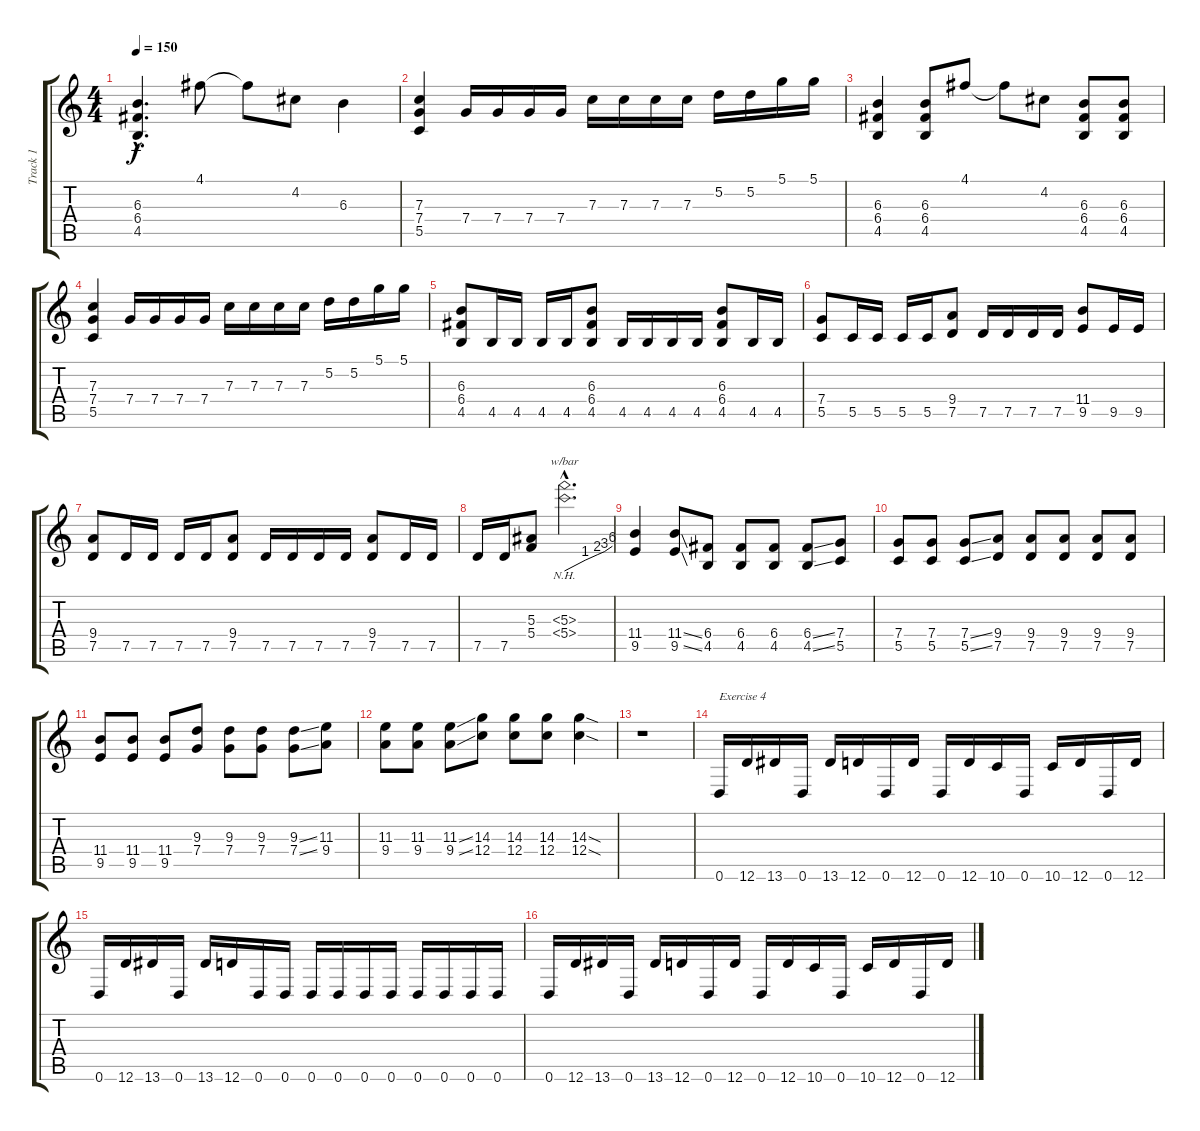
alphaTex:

\track ("Track 1" "Track 1") {instrument distortionguitar}
\staff {score tabs}
\tuning (D4 A3 F3 C3 G2 D2) {hide}
\ts (4 4)
\tempo 150
\clef g2
\ks c
(6.3{hac} 6.4{hac} 4.5{hac}).4{d dy f} 4.1.8 4.1{t}.8 4.2.8 6.3.4 |
(7.3 7.4 5.5).4 7.4.16 7.4.16 7.4.16 7.4.16 7.3.16 7.3.16 7.3.16 7.3.16 5.2.16 5.2.16 5.1.16 5.1.16 |
(6.3 6.4 4.5).4 (6.3 6.4 4.5).8 4.1.8 4.1{t}.8 4.2.8 (6.3 6.4 4.5).8 (6.3 6.4 4.5).8 |
(7.3 7.4 5.5).4 7.4.16 7.4.16 7.4.16 7.4.16 7.3.16 7.3.16 7.3.16 7.3.16 5.2.16 5.2.16 5.1.16 5.1.16 |
(6.3 6.4 4.5).8 4.5.16 4.5.16 4.5.16 4.5.16 (6.3 6.4 4.5).8 4.5.16 4.5.16 4.5.16 4.5.16 (6.3 6.4 4.5).8 4.5.16 4.5.16 |
(7.4 5.5).8 5.5.16 5.5.16 5.5.16 5.5.16 (9.4 7.5).8 7.5.16 7.5.16 7.5.16 7.5.16 (11.4 9.5).8 9.5.16 9.5.16 |
(9.4 7.5).8 7.5.16 7.5.16 7.5.16 7.5.16 (9.4 7.5).8 7.5.16 7.5.16 7.5.16 7.5.16 (9.4 7.5).8 7.5.16 7.5.16 |
7.5.16 7.5.16 (5.3 5.4).8 (5.3{nh hac} 5.4{nh hac}).2{d tbe (custom default 0 0 26 4 41 8 50 12 60 24)} |
(11.4 9.5).4 (11.4{ss} 9.5{ss}).8 (6.4 4.5).8 (6.4 4.5).8 (6.4 4.5).8 (6.4{ss} 4.5{ss}).8 (7.4 5.5).8 |
(7.4 5.5).8 (7.4 5.5).8 (7.4{ss} 5.5{ss}).8 (9.4 7.5).8 (9.4 7.5).8 (9.4 7.5).8 (9.4 7.5).8 (9.4 7.5).8 |
(11.4 9.5).8 (11.4 9.5).8 (11.4 9.5).8 (9.3 7.4).8 (9.3 7.4).8 (9.3 7.4).8 (9.3{ss} 7.4{ss}).8 (11.3 9.4).8 |
(11.3 9.4).8 (11.3 9.4).8 (11.3{ss} 9.4{ss}).8 (14.3 12.4).8 (14.3 12.4).8 (14.3 12.4).8 (14.3{sod} 12.4{sod}).4 |
r.1 |
0.6.16{txt "Exercise 4"} 12.6.16 13.6.16 0.6.16 13.6.16 12.6.16 0.6.16 12.6.16 0.6.16 12.6.16 10.6.16 0.6.16 10.6.16 12.6.16 0.6.16 12.6.16 |
0.6.16 12.6.16 13.6.16 0.6.16 13.6.16 12.6.16 0.6.16 0.6.16 0.6.16 0.6.16 0.6.16 0.6.16 0.6.16 0.6.16 0.6.16 0.6.16 |
0.6.16 12.6.16 13.6.16 0.6.16 13.6.16 12.6.16 0.6.16 12.6.16 0.6.16 12.6.16 10.6.16 0.6.16 10.6.16 12.6.16 0.6.16 12.6.16
